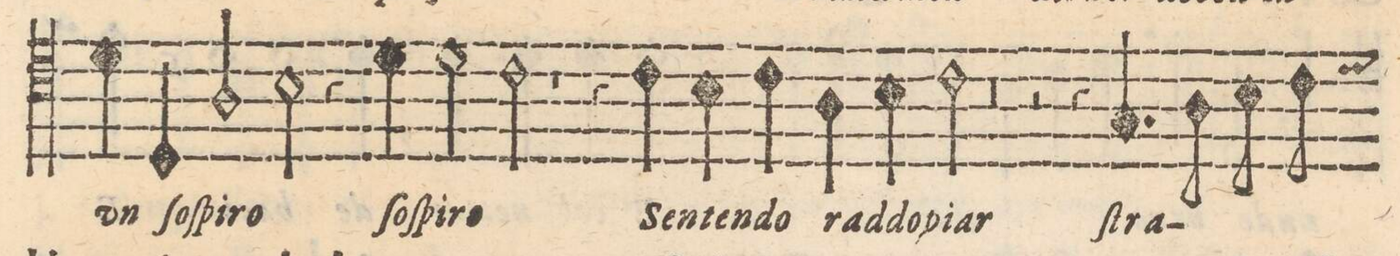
**kern	**text
*I"SESTO	*
*clefC4	*
*k[]	*
*met(C)	*
*M2/1	*
4d\	un
4D/	ſo-
2A/	-ſpi-
2B\	-ro
4r	.
4d\	ſo-
=17-	=17-
2d\	-ſpi-
2c\	-ro
1r	.
=18-	=18-
4r	.
4c\	Sen-
4B\	-ten-
4c\	-do
4A\	rad-
4B\	-do-
2c\	-piar
=19-	=19-
0r	.
=20-	=20-
2r	.
4r	.
4.G/	ſtra-
8A\	.
8B\	.
8c\	.
*-	*-
